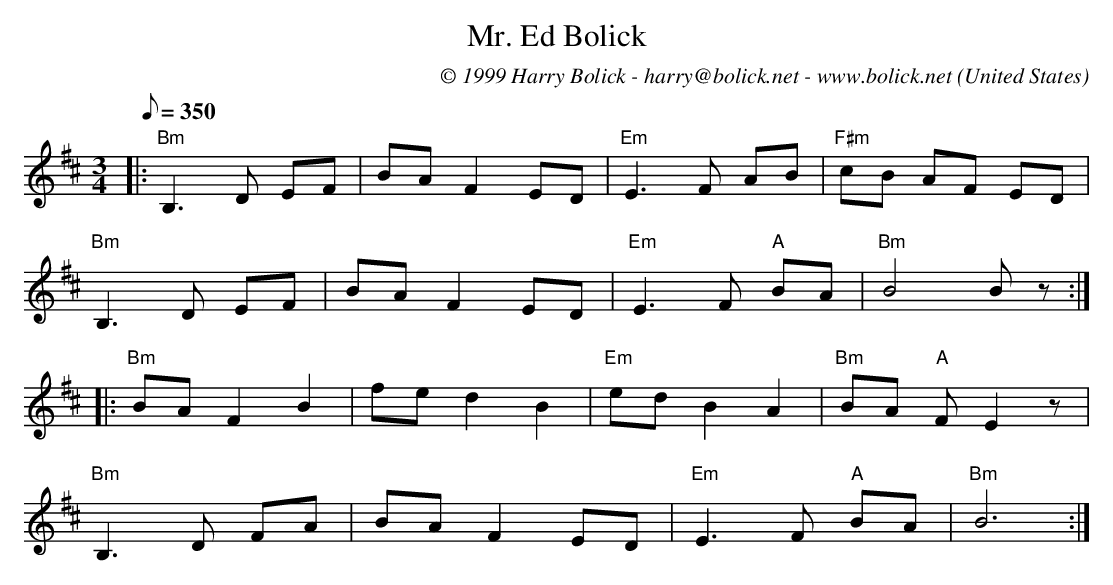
X:1
T:Mr. Ed Bolick
C:© 1999 Harry Bolick - harry@bolick.net - www.bolick.net
O:United States
M:3/4
L:1/8
Q:350
K:D
|: "Bm" B,3 D EF | BA F2 ED | "Em" E3 F AB | "F#m" cB AF ED |
"Bm" B,3 D EF | BA F2 ED | "Em" E3 F "A" BA |"Bm" B4 B z :|
|: "Bm" BA F2 B2 | fe d2 B2 | "Em" ed B2 A2 | "Bm" BA "A" F E2 z |
 "Bm" B,3 D FA | BA F2 ED | "Em" E3 F "A" BA |"Bm" B6 :|
